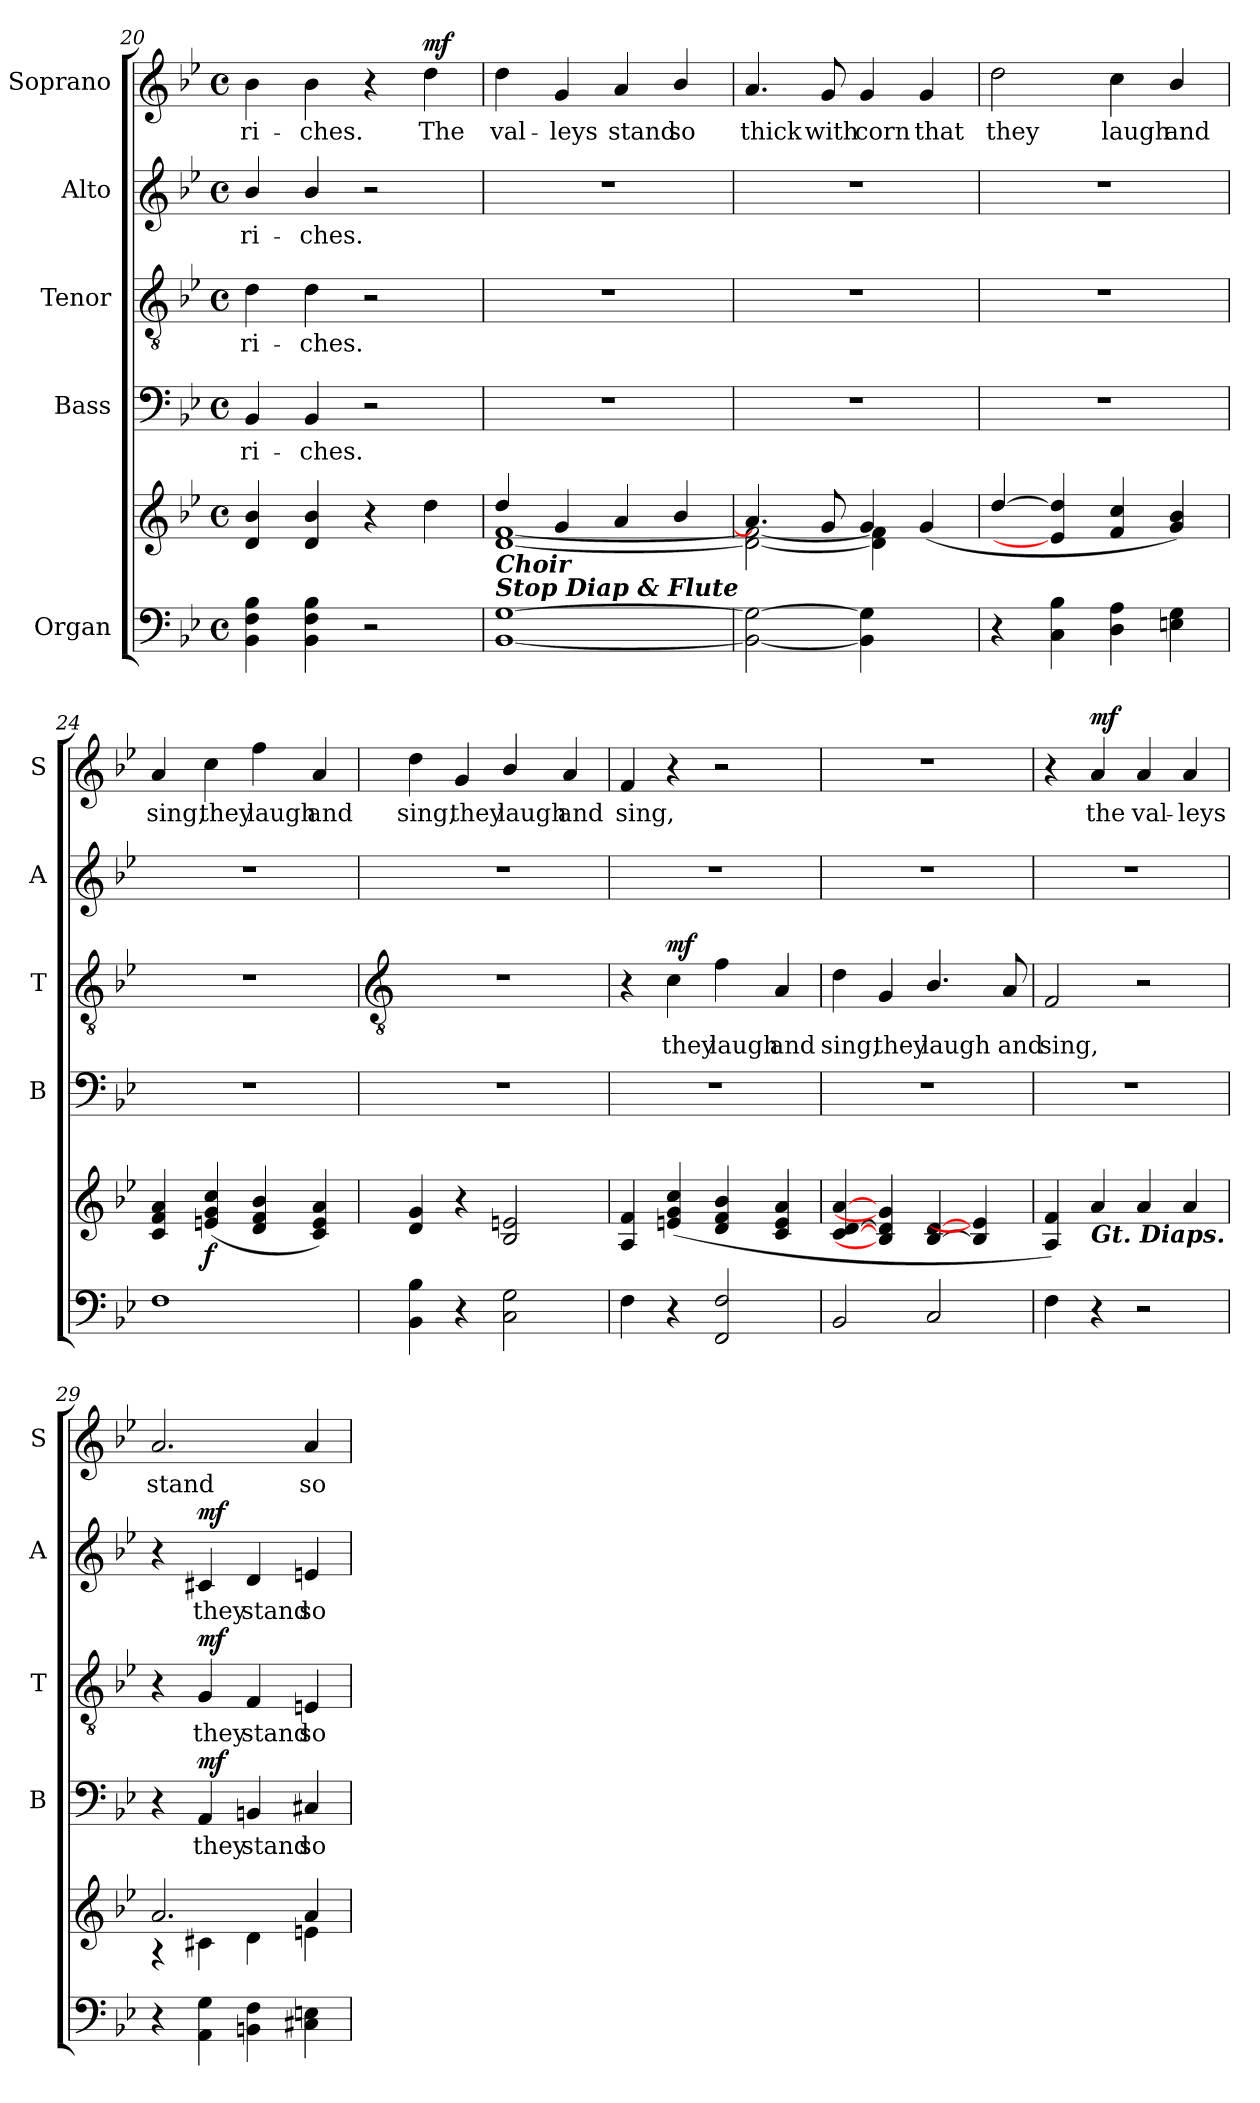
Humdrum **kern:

**kern	**kern	**dynam	**kern	**text	**dynam	**kern	**text	**dynam	**kern	**text	**dynam	**kern	**text	**dynam
*part5	*part5	*part5	*part4	*part4	*part4	*part3	*part3	*part3	*part2	*part2	*part2	*part1	*part1	*part1
*staff6	*staff5	*staff5/6	*staff4	*staff4	*staff4	*staff3	*staff3	*staff3	*staff2	*staff2	*staff2	*staff1	*staff1	*staff1
*I"Organ	*	*	*I"Bass	*	*	*I"Tenor	*	*	*I"Alto	*	*	*I"Soprano	*	*
*	*	*	*I'B	*	*	*I'T	*	*	*I'A	*	*	*I'S	*	*
*clefF4	*clefG2	*	*clefF4	*	*	*clefGv2	*	*	*clefG2	*	*	*clefG2	*	*
*k[b-e-]	*k[b-e-]	*	*k[b-e-]	*	*	*k[b-e-]	*	*	*k[b-e-]	*	*	*k[b-e-]	*	*
*B-:	*B-:	*	*B-:	*	*	*B-:	*	*	*B-:	*	*	*B-:	*	*
*M4/4	*M4/4	*	*M4/4	*	*	*M4/4	*	*	*M4/4	*	*	*M4/4	*	*
*met(c)	*met(c)	*	*met(c)	*	*	*met(c)	*	*	*met(c)	*	*	*met(c)	*	*
=20	=20	=20	=20	=20	=20	=20	=20	=20	=20	=20	=20	=20	=20	=20
*	*^	*	*	*	*	*	*	*	*	*	*	*	*	*
!	!	!	!	!	!LO:LY:b	!	!	!LO:LY:b	!	!	!LO:LY:b	!	!	!LO:LY:b	!
4BB- 4F 4B-	4d 4b-	2ryy	.	4BB-	ri-	.	4d	ri-	.	4b-/	ri-	.	4b-	ri-	.
!	!	!	!	!	!LO:LY:b	!	!	!LO:LY:b	!	!	!LO:LY:b	!	!	!LO:LY:b	!
4BB- 4F 4B-	4d 4b-	.	.	4BB-	-ches.	.	4d	-ches.	.	4b-/	-ches.	.	4b-	-ches.	.
2r	4r	2ryy	.	2r	.	.	2r	.	.	2r	.	.	4r	.	.
!	!	!	!	!	!	!	!	!	!	!	!	!	!	!LO:LY:b	!LO:DY:b
.	4dd	.	.	.	.	.	.	.	.	.	.	.	4dd	The	mf
=21	=21	=21	=21	=21	=21	=21	=21	=21	=21	=21	=21	=21	=21	=21	=21
!	!LO:TX:b:Bi:t=Choir\nStop Diap & Flute	!	!	!	!	!	!	!	!	!	!	!	!	!	!
!	!	!	!	!	!	!	!	!	!	!	!	!	!	!LO:LY:b	!
[1BB- [1G	4dd/	[1d\ [1f\	.	1r	.	.	1r	.	.	1r	.	.	4dd	val-	.
!	!	!	!	!	!	!	!	!	!	!	!	!	!	!LO:LY:b	!
.	4g	.	.	.	.	.	.	.	.	.	.	.	4g	-leys	.
!	!	!	!	!	!	!	!	!	!	!	!	!	!	!LO:LY:b	!
.	4a	.	.	.	.	.	.	.	.	.	.	.	4a	stand	.
!	!	!	!	!	!	!	!	!	!	!	!	!	!	!LO:LY:b	!
.	4b-/	.	.	.	.	.	.	.	.	.	.	.	4b-/	so	.
=22	=22	=22	=22	=22	=22	=22	=22	=22	=22	=22	=22	=22	=22	=22	=22
!	!	!	!	!	!	!	!	!	!	!	!	!	!	!LO:LY:b	!
2BB-_ 2G_	4.a]	2d\_ 2f\_	.	1r	.	.	1r	.	.	1r	.	.	4.a	thick	.
!	!	!	!	!	!	!	!	!	!	!	!	!	!	!LO:LY:b	!
.	8g	.	.	.	.	.	.	.	.	.	.	.	8g	with	.
!	!	!	!	!	!	!	!	!	!	!	!	!	!	!LO:LY:b	!
4BB-] 4G]	4g	4d\] 4f\]	.	.	.	.	.	.	.	.	.	.	4g	corn	.
!	!	!	!	!	!	!	!	!	!	!	!	!	!	!LO:LY:b	!
4ryy	(<4g	4ryy	.	.	.	.	.	.	.	.	.	.	4g	that	.
=23	=23	=23	=23	=23	=23	=23	=23	=23	=23	=23	=23	=23	=23	=23	=23
!	!	!	!	!	!	!	!	!	!	!	!	!	!	!LO:LY:b	!
4r	[4dd	1ryy	.	1r	.	.	1r	.	.	1r	.	.	2dd	they	.
4C 4B-	4e] 4dd]	.	.	.	.	.	.	.	.	.	.	.	.	.	.
!	!	!	!	!	!	!	!	!	!	!	!	!	!	!LO:LY:b	!
4D 4A	4f 4cc	.	.	.	.	.	.	.	.	.	.	.	4cc	laugh	.
!	!	!	!	!	!	!	!	!	!	!	!	!	!	!LO:LY:b	!
4En 4G	4g 4b-)	.	.	.	.	.	.	.	.	.	.	.	4b-/	and	.
=24	=24	=24	=24	=24	=24	=24	=24	=24	=24	=24	=24	=24	=24	=24	=24
!	!	!	!	!	!	!	!	!	!	!	!	!	!	!LO:LY:b	!
1F	4c 4f 4a	2ryy	.	1r	.	.	1r	.	.	1r	.	.	4a	sing,	.
!	!	!	!LO:DY:b	!	!	!	!	!	!	!	!	!	!	!LO:LY:b	!
.	(<4en 4g 4cc	.	f	.	.	.	.	.	.	.	.	.	4cc	they	.
!	!	!	!	!	!	!	!	!	!	!	!	!	!	!LO:LY:b	!
.	4d 4f 4b-	2ryy	.	.	.	.	.	.	.	.	.	.	4ff	laugh	.
!	!	!	!	!	!	!	!	!	!	!	!	!	!	!LO:LY:b	!
.	4c 4e 4a)	.	.	.	.	.	.	.	.	.	.	.	4a	and	.
!!LO:LB:g=z
=25	=25	=25	=25	=25	=25	=25	=25	=25	=25	=25	=25	=25	=25	=25	=25
*	*	*	*	*	*	*	*clefGv2	*	*	*	*	*	*	*	*
!	!	!	!	!	!	!	!	!	!	!	!	!	!	!LO:LY:b	!
4BB- 4B-	4d 4g	2ryy	.	1r	.	.	1r	.	.	1r	.	.	4dd	sing,	.
!	!	!	!	!	!	!	!	!	!	!	!	!	!	!LO:LY:b	!
4r	4r	.	.	.	.	.	.	.	.	.	.	.	4g	they	.
!	!	!	!	!	!	!	!	!	!	!	!	!	!	!LO:LY:b	!
2C 2G	2B- 2en	2ryy	.	.	.	.	.	.	.	.	.	.	4b-/	laugh	.
!	!	!	!	!	!	!	!	!	!	!	!	!	!	!LO:LY:b	!
.	.	.	.	.	.	.	.	.	.	.	.	.	4a	and	.
=26	=26	=26	=26	=26	=26	=26	=26	=26	=26	=26	=26	=26	=26	=26	=26
!	!	!	!	!	!	!	!	!	!	!	!	!	!	!LO:LY:b	!
4F	4A 4f	2ryy	.	1r	.	.	4r	.	.	1r	.	.	4f	sing,	.
!	!	!	!	!	!	!	!	!LO:LY:b	!LO:DY:b	!	!	!	!	!	!
4r	(<4en 4g 4cc	.	.	.	.	.	4c	they	mf	.	.	.	4r	.	.
!	!	!	!	!	!	!	!	!LO:LY:b	!	!	!	!	!	!	!
2FF 2F	4d 4f 4b-	2ryy	.	.	.	.	4f	laugh	.	.	.	.	2r	.	.
!	!	!	!	!	!	!	!	!LO:LY:b	!	!	!	!	!	!	!
.	4c 4e 4a	.	.	.	.	.	4A	and	.	.	.	.	.	.	.
=27	=27	=27	=27	=27	=27	=27	=27	=27	=27	=27	=27	=27	=27	=27	=27
!	!	!	!	!	!	!	!	!LO:LY:b	!	!	!	!	!	!	!
2BB-	[4c [4d [4a	1ryy	.	1r	.	.	4d	sing,	.	1r	.	.	1r	.	.
!	!	!	!	!	!	!	!	!LO:LY:b	!	!	!	!	!	!	!
.	4B-] 4d] 4g]	.	.	.	.	.	4G	they	.	.	.	.	.	.	.
!	!	!	!	!	!	!	!	!LO:LY:b	!	!	!	!	!	!	!
2C	[4B- [4d	.	.	.	.	.	4.B-/	laugh	.	.	.	.	.	.	.
.	4B-] 4e]	.	.	.	.	.	.	.	.	.	.	.	.	.	.
!	!	!	!	!	!	!	!	!LO:LY:b	!	!	!	!	!	!	!
.	.	.	.	.	.	.	8A	and	.	.	.	.	.	.	.
=28	=28	=28	=28	=28	=28	=28	=28	=28	=28	=28	=28	=28	=28	=28	=28
!	!	!	!	!	!	!	!	!LO:LY:b	!	!	!	!	!	!	!
4F	4A 4f)	2ryy	.	1r	.	.	2F	sing,	.	1r	.	.	4r	.	.
!	!LO:TX:b:Bi:t=Gt. Diaps.	!	!	!	!	!	!	!	!	!	!	!	!	!	!
!	!	!	!	!	!	!	!	!	!	!	!	!	!	!LO:LY:b	!LO:DY:b
4r	4a	.	.	.	.	.	.	.	.	.	.	.	4a	the	mf
!	!	!	!	!	!	!	!	!	!	!	!	!	!	!LO:LY:b	!
2r	4a	2ryy	.	.	.	.	2r	.	.	.	.	.	4a	val-	.
!	!	!	!	!	!	!	!	!	!	!	!	!	!	!LO:LY:b	!
.	4a	.	.	.	.	.	.	.	.	.	.	.	4a	-leys	.
=29	=29	=29	=29	=29	=29	=29	=29	=29	=29	=29	=29	=29	=29	=29	=29
!	!	!	!	!	!	!	!	!	!	!	!	!	!	!LO:LY:b	!
4r	2.a	4r	.	4r	.	.	4r	.	.	4r	.	.	2.a	stand	.
!	!	!	!	!	!LO:LY:b	!LO:DY:b	!	!LO:LY:b	!LO:DY:b	!	!LO:LY:b	!LO:DY:b	!	!	!
4AA 4G	.	4c#X\	.	4AA	they	mf	4G	they	mf	4c#X	they	mf	.	.	.
!	!	!	!	!	!LO:LY:b	!	!	!LO:LY:b	!	!	!LO:LY:b	!	!	!	!
4BBn 4F	.	4d\	.	4BBn	stand	.	4F	stand	.	4d	stand	.	.	.	.
!	!	!	!	!	!LO:LY:b	!	!	!LO:LY:b	!	!	!LO:LY:b	!	!	!LO:LY:b	!
4C#X 4En	4a	4en\	.	4C#X	so	.	4En	so	.	4en	so	.	4a	so	.
*	*v	*v	*	*	*	*	*	*	*	*	*	*	*	*	*
=	=	=	=	=	=	=	=	=	=	=	=	=	=	=
*-	*-	*-	*-	*-	*-	*-	*-	*-	*-	*-	*-	*-	*-	*-
